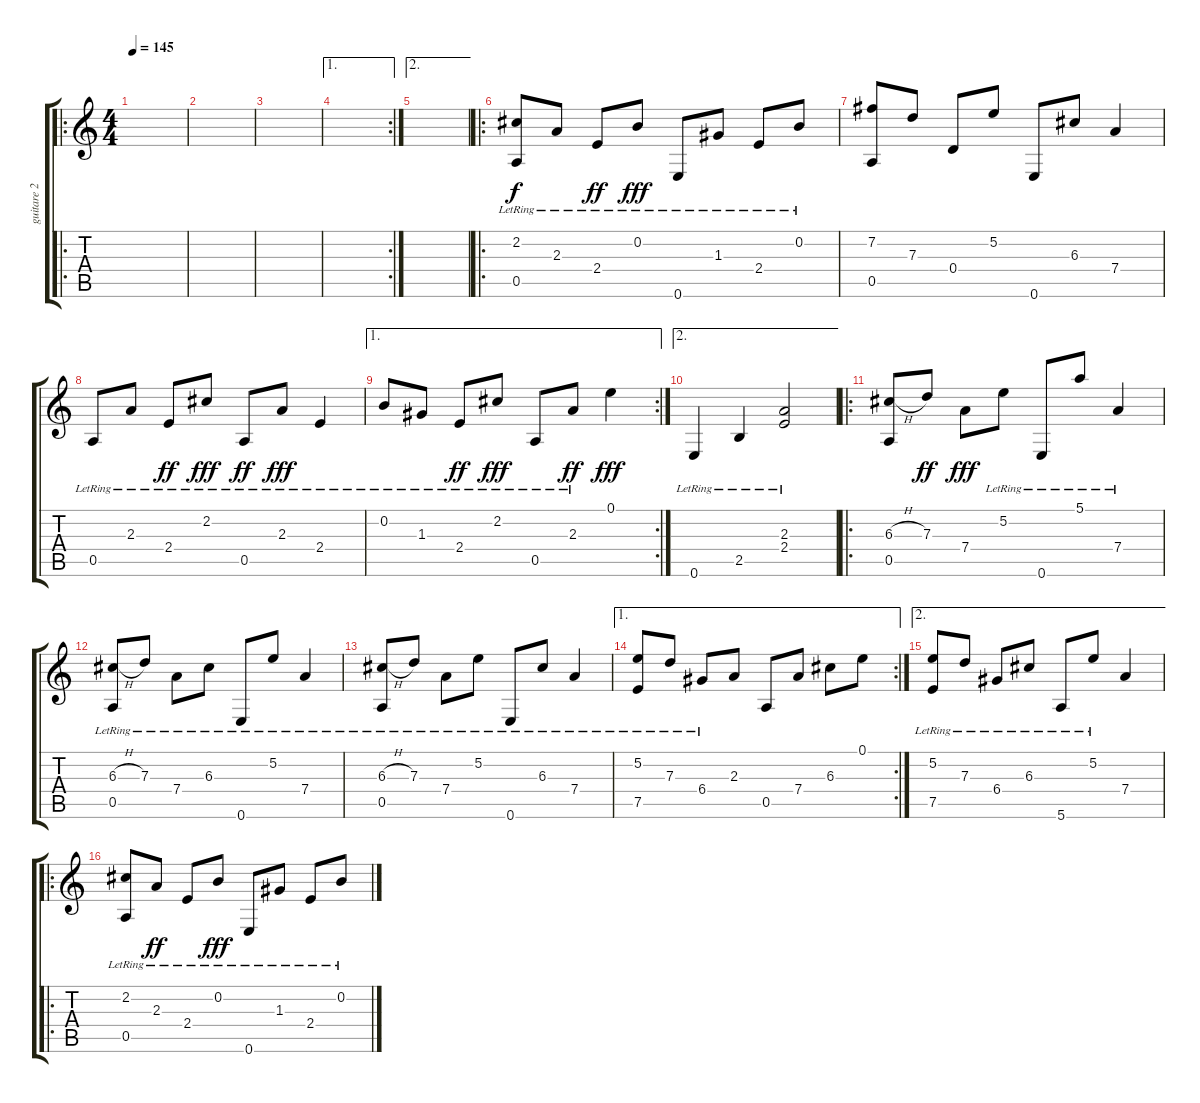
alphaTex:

\track ("guitare 2" "guitare 2") {instrument acousticguitarnylon}
\staff {score tabs}
\tuning (E4 B3 G3 D3 A2 E2) {hide}
\ro
\ts (4 4)
\tempo 145
\clef g2
\ks c
|
|
|
\ae 1
\rc 2
|
\ae 2
|
\ro
(2.2{lr} 0.5{lr}).8 2.3{lr}.8 2.4{lr}.8{dy ff} 0.2{lr}.8{dy fff} 0.6{lr}.8 1.3{lr}.8 2.4{lr}.8 0.2{lr}.8 |
(7.2 0.5).8 7.3.8 0.4.8 5.2.8 0.6.8 6.3.8 7.4.4 |
0.5{lr}.8 2.3{lr}.8 2.4{lr}.8{dy ff} 2.2{lr}.8{dy fff} 0.5{lr}.8{dy ff} 2.3{lr}.8{dy fff} 2.4{lr}.4 |
\ae 1
\rc 2
0.2{lr}.8 1.3{lr}.8 2.4{lr}.8{dy ff} 2.2{lr}.8{dy fff} 0.5{lr}.8 2.3{lr}.8{dy ff} 0.1.4{dy fff} |
\ae 2
0.6{lr}.4 2.5{lr}.4 (2.3 2.4{lr}).2 |
\ro
(6.3{h} 0.5).8 7.3.8{dy ff} 7.4.8{dy fff} 5.2{lr}.8 0.6{lr}.8 5.1{lr}.8 7.4{lr}.4 |
(6.3{h} 0.5{lr}).8 7.3{lr}.8 7.4{lr}.8 6.3{lr}.8 0.6{lr}.8 5.2{lr}.8 7.4{lr}.4 |
(6.3{h} 0.5{lr}).8 7.3{lr}.8 7.4{lr}.8 5.2{lr}.8 0.6{lr}.8 6.3{lr}.8 7.4{lr}.4 |
\ae 1
\rc 2
(5.2{lr} 7.5{lr}).8 7.3{lr}.8 6.4{lr}.8 2.3.8 0.5.8 7.4.8 6.3.8 0.1.8 |
\ae 2
(5.2{lr} 7.5{lr}).8 7.3{lr}.8 6.4{lr}.8 6.3{lr}.8 5.6{lr}.8 5.2{lr}.8 7.4.4 |
\ro
(2.2{lr} 0.5{lr}).8 2.3{lr}.8{dy ff} 2.4{lr}.8 0.2{lr}.8{dy fff} 0.6{lr}.8 1.3{lr}.8 2.4{lr}.8 0.2{lr}.8
